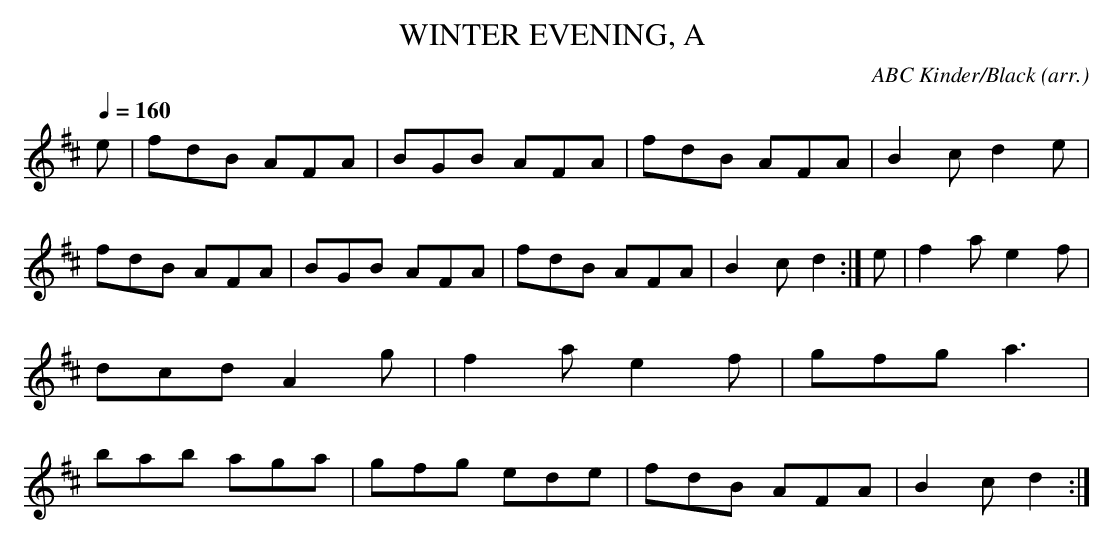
X:1
T:WINTER EVENING, A \
C:ABC Kinder/Black (arr.)\
belong to the "Winter Garden Quadrille". \
M:6/8\
Q:1/4=160\
L:1/8\
K:D\
e|fdB AFA|BGB AFA|fdB AFA|B2c d2e|\
fdB AFA|BGB AFA|fdB AFA|B2 c d2 :|\
e|f2 a e2 f|dcd A2 g|f2 a e2 f|gfg a3|\
bab aga|gfg ede|fdB AFA|B2 c d2 :|\
\
\
